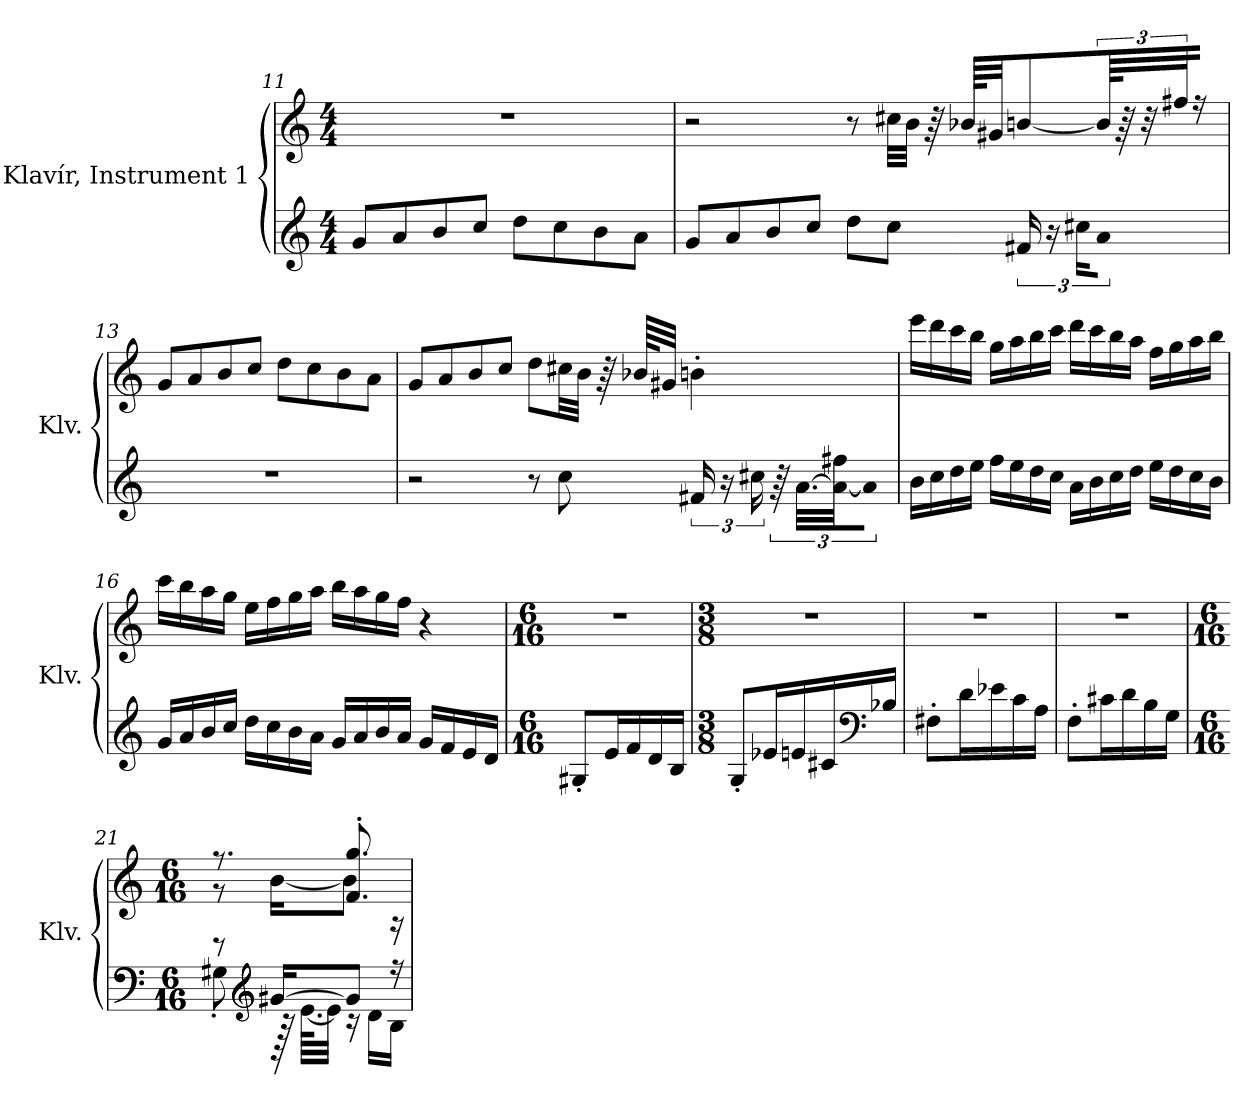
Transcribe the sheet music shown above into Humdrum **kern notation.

**kern	**kern
*part1	*part1
*staff2	*staff1
*I"Klavír, Instrument  1	*
*I'Klv.	*
*clefG2	*clefG2
*k[]	*k[]
*M4/4	*M4/4
*MM90	*MM90
=11	=11
8g/L	1r
8a/	.
8b/	.
8cc/J	.
8dd\L	.
8cc\	.
8b\	.
8a\J	.
!!LO:LB:g=z
=12	=12
8g/L	2r
8a/	.
8b/	.
8cc/J	.
8dd\L	8r
*	*MM125
8cc\J	32cc#X\LLL
.	32b\JJJ
.	64r
.	64b-X/KLLL
.	32g#X/JJ
*	*MM115
24f#X/	[8bn/
24r	.
24cc#X\KL	.
8a\J	96b/Jkkk]
.	96r
.	48r
.	48ff#X\
.	16r
=13	=13
*	*MM110
1r	8g/L
.	8a/
.	8b/
.	8cc/J
.	8dd\L
.	8cc\
.	8b\
.	8a\J
!!LO:LB:g=z
=14	=14
2r	8g/L
.	8a/
.	8b/
.	8cc/J
8r	8dd\L
*	*MM125
8cc\	32cc#X\LL
.	32b\JJJ
.	64r
.	64b-X/KLLL
.	32g#X/JJJ
*	*MM115
24f#X/	4bn'\
24r	.
24cc#X\	.
96r	.
[48.a\LLL	.
48a\_ 48ff#X\J	.
16a\JJ]	.
=15	=15
*	*MM90
16b\LL	16eee\LL
*	*MM100
16cc\	16ddd\
16dd\	16ccc\
16ee\JJ	16bb\JJ
16ff\LL	16gg\LL
16ee\	16aa\
16dd\	16bb\
16cc\JJ	16ccc\JJ
16a\LL	16ddd\LL
*	*MM110
16b\	16ccc\
16cc\	16bb\
*	*MM115
16dd\JJ	16aa\JJ
16ee\LL	16ff\LL
16dd\	16gg\
16cc\	16aa\
16b\JJ	16bb\JJ
!!LO:LB:g=z
=16	=16
16g/LL	16ccc\LL
16a/	16bb\
16b/	16aa\
16cc/JJ	16gg\JJ
16dd\LL	16ee\LL
16cc\	16ff\
16b\	16gg\
16a\JJ	16aa\JJ
*	*MM110
16g/LL	16bb\LL
16a/	16aa\
16b/	16gg\
16a/JJ	16ff\JJ
*	*MM100
16g/LL	4r
16f/	.
16e/	.
16d/JJ	.
=17	=17
*M6/16	*M6/16
*	*MM170
8G#X'/L	4.r
16e/L	.
16f/	.
16d/	.
16B/JJ	.
=18	=18
*M3/8	*M3/8
8G'/L	4.r
16e-X/L	.
16en/	.
16c#X/	.
*clefF4	*
16B-X/JJ	.
=19	=19
8F#X'\L	4.r
16d\L	.
16e-X\	.
16c\	.
16A\JJ	.
!!LO:PB:g=z
=20	=20
8F'\L	4.r
16c#X\L	.
16d\	.
16B\	.
16G\JJ	.
=21	=21
*M6/16	*M6/16
*	*MM160
*^	*^
8r	8G#X'\	8.r	8r
*clefG2	*	*	*
[16g#X/KL	128r	.	[16b\KL
.	[64.e\KLLL	.	.
.	32e\JJJ]	.	.
8g#/J]	16r	8.f/' 8.gg/'	8b\J]
.	16d\LL	.	.
16r	16B\JJ	.	16r
*v	*v	*	*
*	*v	*v
=	=
*-	*-
